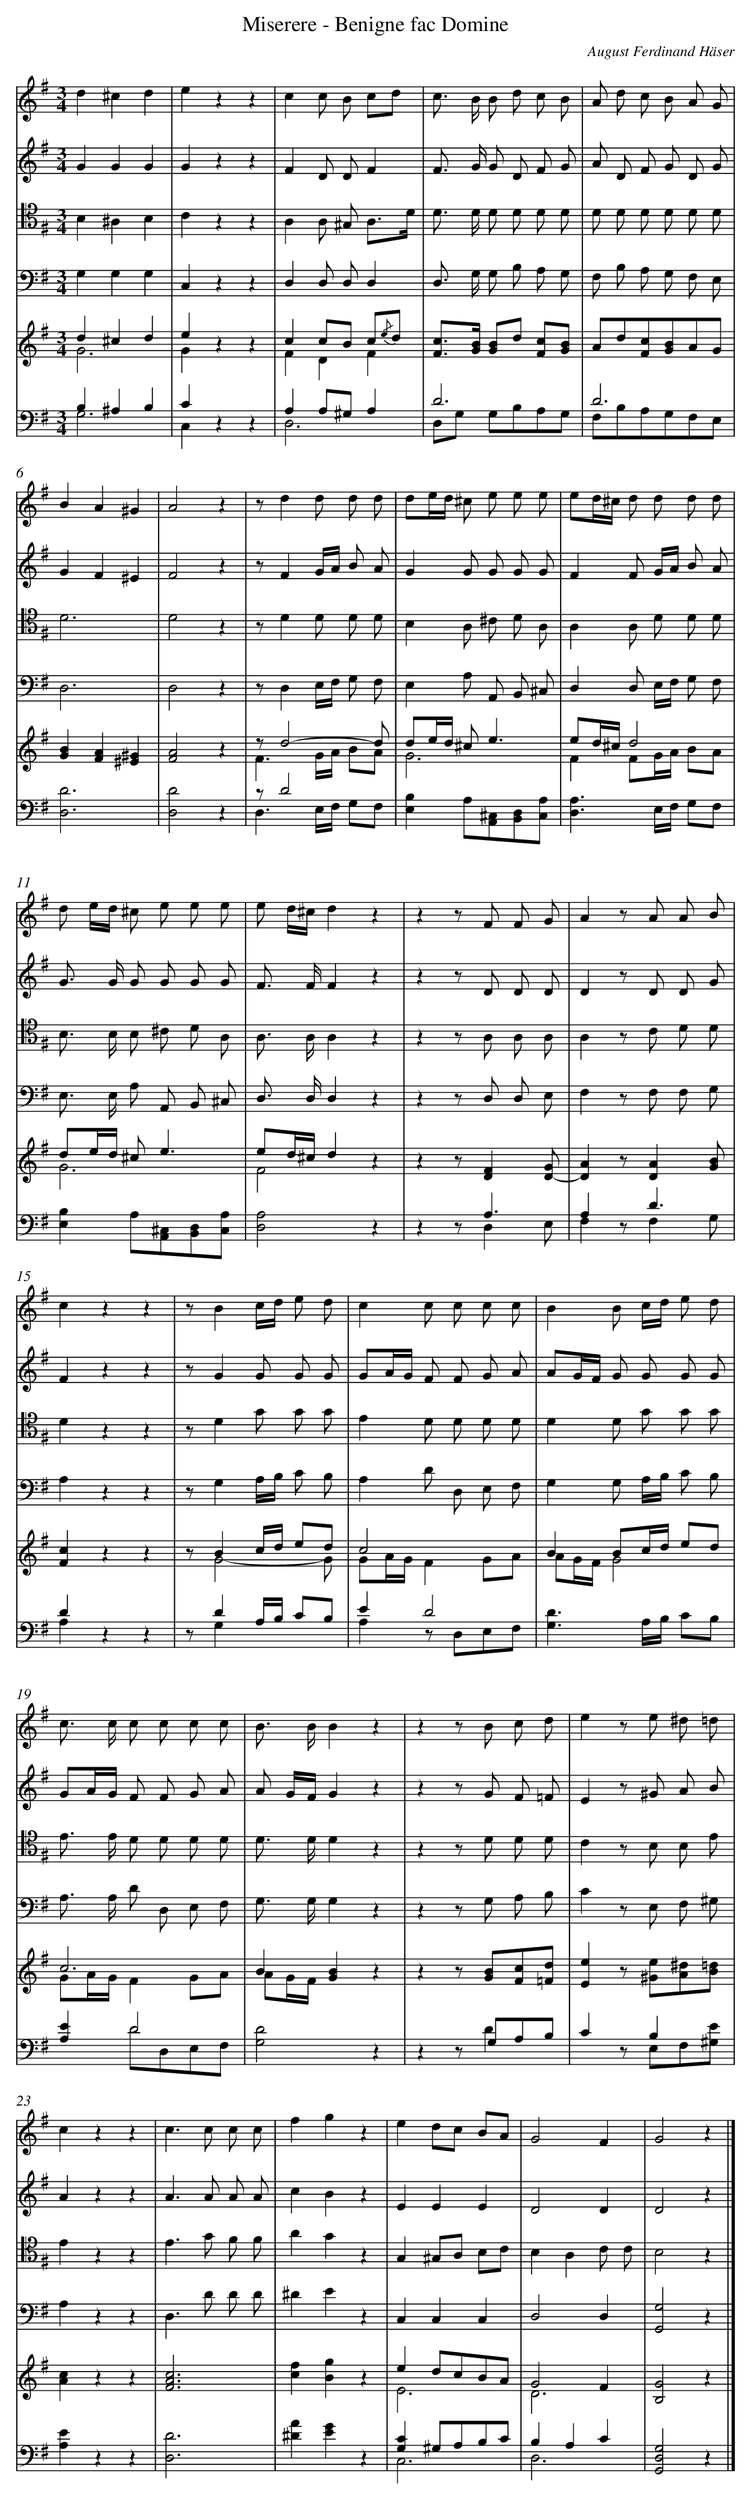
X:1
T: Miserere - Benigne fac Domine
C: August Ferdinand Häser
L: 1/8
M: 3/4
V: 1 clef=treble
V: 2 clef=treble
V: 3 clef=tenor
V: 4 clef=bass
V: 5 clef=treble
V: 6 clef=bass
K: G
[V:1] d2^c2d2 |
[V:2] G2G2G2 |
[V:3] B,2^A,2B,2 |
[V:4] G,2G,2G,2 |
[V:5] d2^c2d2 & G6 |
[V:6] B,2^A,2B,2 & G,6 |
[V:1] e2z2z2 |
[V:2] G2z2z2 |
[V:3] C2z2z2 |
[V:4] C,2z2z2 |
[V:5] e2z2z2 & G2x2x2 |
[V:6] C2z2z2 & C,2x2x2 |
[V:1] c2c B cd |
[V:2] F2D DF2 |
[V:3] A,2A, ^G, A,3/D/ |
[V:4] D,2D, D,D,2 |
[V:5] c2cB c{/e}d & F2D2F2 |
[V:6] A,2A,^G,A,2 & D,6 |
[V:1] c> B B d c B |
[V:2] F> G G D F G |
[V:3] D> D D D D D |
[V:4] D,> G, G, B, A, G, |
[V:5] [cF]>[BG] [BG]d [cF][BG] |
[V:6] D6 & D,G, G,B,A,G, |
[V:1] A d c B A G |
[V:2] A D F G D G |
[V:3] D D D D D D |
[V:4] F, B, A, G, F, E, |
[V:5] Ad[cF][BG]AG |
[V:6] D6 & F,B,A,G,F,E, |
[V:1] B2A2^G2 |
[V:2] G2F2^E2 |
[V:3] D6 |
[V:4] D,6 |
[V:5] [B2G2][A2F2][^G2^E2] |
[V:6] [D6D,6] |
[V:1] A4z2 |
[V:2] F4z2 |
[V:3] D4z2 |
[V:4] D,4z2 |
[V:5] [A4F4]z2 |
[V:6] [D4D,4]z2 |
[V:1] zd2d d d |
[V:2] zF2G/A/ B A |
[V:3] zD2D D D |
[V:4] zD,2E,/F,/ G, F, |
[V:5] zd4-d & F3G/A/ BA |
[V:6] zD4x & D,3E,/F,/ G,F, |
[V:1] de/d/ ^c e e e |
[V:2] G2G G G G |
[V:3] B,2A, ^C D A, |
[V:4] E,2A, A,, B,, ^C, |
[V:5] de/d/ ^ce3 & G6 |
[V:6] [B,2E,2]A,[^C,A,,][D,B,,][A,C,] |
[V:1] ed/^c/ d d d d |
[V:2] F2F G/A/ B A |
[V:3] A,2A, D D D |
[V:4] D,2D, E,/F,/ G, F, |
[V:5] ed/^c/d4 & F2FG/A/ BA |
[V:6] [A,3D,3]E,/F,/ G,F, |
[V:1] d e/d/ ^c e e e |
[V:2] G> G G G G G |
[V:3] B,> B, B, ^C D A, |
[V:4] E,> E, A, A,, B,, ^C, |
[V:5] de/d/ ^ce3 & G6 |
[V:6] [B,2E,2]A,[^C,A,,][D,B,,][A,C,] |
[V:1] e d/^c/d2z2 |
[V:2] F> FF2z2 |
[V:3] A,> A,A,2z2 |
[V:4] D,> D,D,2z2 |
[V:5] ed/^c/d2z2 & F4x2 |
[V:6] [A,4D,4]z2 |
[V:1] z2z F F G |
[V:2] z2z D D D |
[V:3] z2z A, A, A, |
[V:4] z2z D, D, E, |
[V:5] z2z[F2D2][GD-] |
[V:6] z2zA,3 & x3D,2E, |
[V:1] A2z A A B |
[V:2] D2z D D G |
[V:3] A,2z C D D |
[V:4] F,2z F, F, G, |
[V:5] [A2D2]z[A2D2][BG] |
[V:6] A,2zD3 & F,2xF,2G, |
[V:1] c2z2z2 |
[V:2] F2z2z2 |
[V:3] D2z2z2 |
[V:4] A,2z2z2 |
[V:5] [c2F2]z2z2 |
[V:6] D2z2z2 & A,2x2x2 |
[V:1] zB2c/d/ e d |
[V:2] zG2G G G |
[V:3] zD2G G G |
[V:4] zG,2A,/B,/ C B, |
[V:5] zB2c/d/ ed & xG4-G |
[V:6] zD2A,/B,/ CB, & xG,2xx2 |
[V:1] c2c c c c |
[V:2] GA/G/ F F G A |
[V:3] E2D D D D |
[V:4] A,2D D, E, F, |
[V:5] c4x2 & GA/G/F2GA |
[V:6] E2D4 & A,2z D,E,F, |
[V:1] B2B c/d/ e d |
[V:2] AG/F/ G G G G |
[V:3] D2D G G G |
[V:4] G,2G, A,/B,/ C B, |
[V:5] B2Bc/d/ ed & AG/F/G4 |
[V:6] [D3G,3]A,/B,/ CB, |
[V:1] c> c c c c c |
[V:2] GA/G/ F F G A |
[V:3] E> E D D D D |
[V:4] A,> A, D D, E, F, |
[V:5] c6 & GA/G/F2GA |
[V:6] [E2A,2]D4 & x2DD,E,F, |
[V:1] B> BB2z2 |
[V:2] A G/F/G2z2 |
[V:3] D> DD2z2 |
[V:4] G,> G,G,2z2 |
[V:5] B2[B2G2]z2 & AG/F/x2x2 |
[V:6] [D4G,4]z2 |
[V:1] z2z B c d |
[V:2] z2z G F =F |
[V:3] z2z D D D |
[V:4] z2z G, A, B, |
[V:5] z2z [BG][cF][d=F] |
[V:6] z2z G,A,B, & x3D2x |
[V:1] e2z e ^d =d |
[V:2] E2z ^G A B |
[V:3] C2z B, B, E |
[V:4] C2z E, F, ^G, |
[V:5] [e2E2]z [e^G][^dA][=dB] |
[V:6] C2zB,2x & x2>E,2F,[E^G,] |
[V:1] c2z2z2 |
[V:2] A2z2z2 |
[V:3] E2z2z2 |
[V:4] A,2z2z2 |
[V:5] [c2A2]z2z2 |
[V:6] [E2A,2]z2z2 |
[V:1] c2>c2 c c |
[V:2] A2>A2 A A |
[V:3] E2>G2 F F |
[V:4] D,2>D2 D D |
[V:5] [c6A6F6] |
[V:6] [D6D,6] |
[V:1] f2g2z2 |
[V:2] c2B2z2 |
[V:3] A2G2z2 |
[V:4] ^D2E2z2 |
[V:5] [f2c2][g2B2]z2 |
[V:6] [A2^D2][G2E2]z2 |
[V:1] e2dc BA |
[V:2] E2E2E2 |
[V:3] G,2^G,A, B,C |
[V:4] C,2C,2C,2 |
[V:5] e2dcBA & E6 |
[V:6] [C2G,2]^G,A,B,C & C,6 |
[V:1] G4F2 |
[V:2] D4D2 |
[V:3] B,2A,2C C |
[V:4] D,4D,2 |
[V:5] G4F2 & D6 |
[V:6] B,2A,2C2 & D,6 |
[V:1] G4z2 |]
[V:2] D4z2 |]
[V:3] B,4z2 |]
[V:4] [G,4G,,4]z2 |]
[V:5] [G4B,4]z2 |]
[V:6] [G,4D,4G,,4]z2 |]
